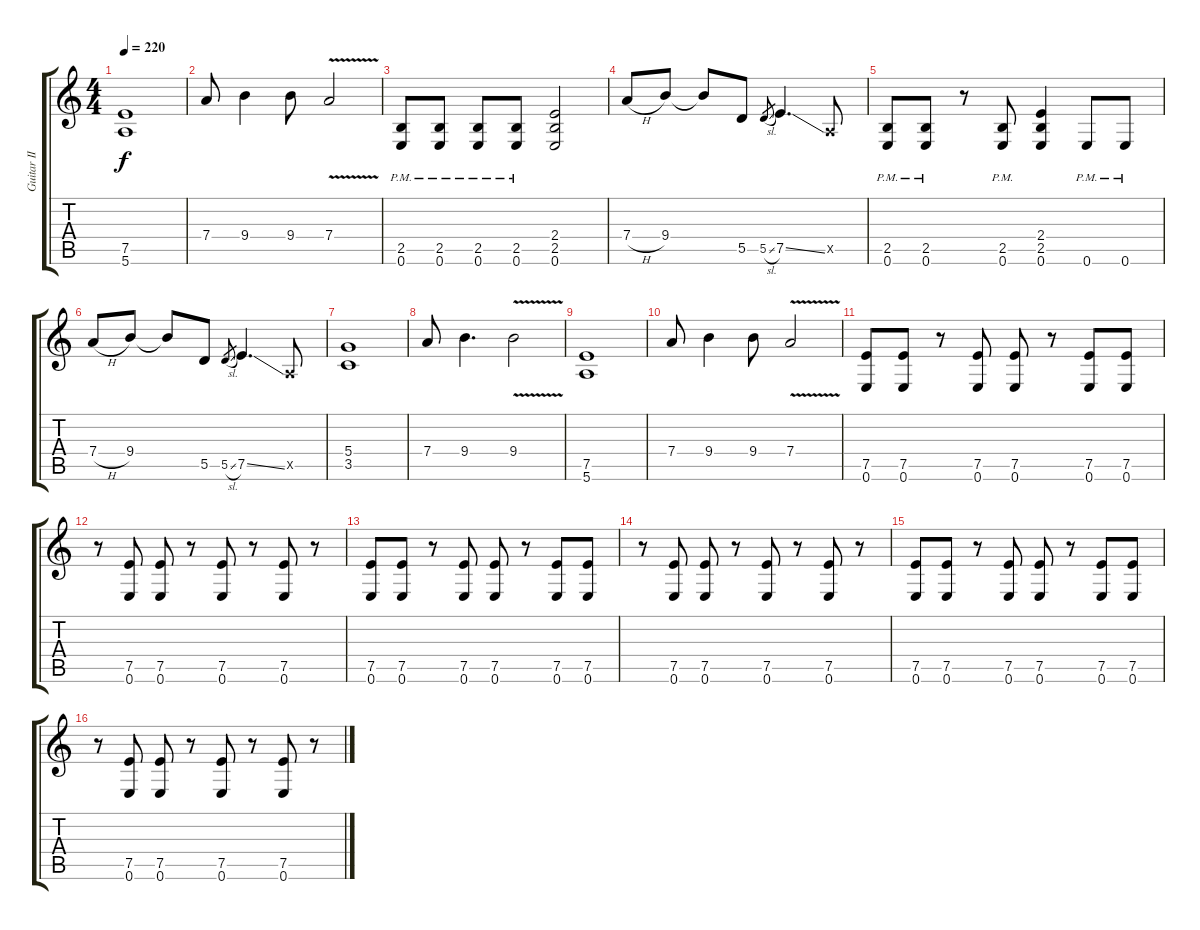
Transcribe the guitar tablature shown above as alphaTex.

\track ("Guitar II" "Guitar II") {instrument distortionguitar}
\staff {score tabs}
\tuning (E4 B3 G3 D3 A2 E2) {hide}
\ts (4 4)
\tempo 220
\clef g2
\ks c
(7.5 5.6).1{dy f} |
7.4.8 9.4.4 9.4.8 7.4{v}.2 |
(2.5{pm} 0.6{pm}).8 (2.5{pm} 0.6{pm}).8 (2.5{pm} 0.6{pm}).8 (2.5{pm} 0.6{pm}).8 (2.4 2.5 0.6).2 |
7.4{h}.8 9.4.8 9.4{t}.8 5.5.8 5.5{sl}.8{gr} 7.5{ss}.4{d} 0.5{x}.8 |
(2.5{pm} 0.6{pm}).8 (2.5{pm} 0.6{pm}).8 r.8 (2.5{pm} 0.6{pm}).8 (2.4 2.5 0.6).4 0.6{pm}.8 0.6{pm}.8 |
7.4{h}.8 9.4.8 9.4{t}.8 5.5.8 5.5{sl}.8{gr} 7.5{ss}.4{d} 0.5{x}.8 |
(5.4 3.5).1 |
7.4.8 9.4.4{d} 9.4{v}.2 |
(7.5 5.6).1 |
7.4.8 9.4.4 9.4.8 7.4{v}.2 |
(7.5 0.6).8 (7.5 0.6).8 r.8 (7.5 0.6).8 (7.5 0.6).8 r.8 (7.5 0.6).8 (7.5 0.6).8 |
r.8 (7.5 0.6).8 (7.5 0.6).8 r.8 (7.5 0.6).8 r.8 (7.5 0.6).8 r.8 |
(7.5 0.6).8 (7.5 0.6).8 r.8 (7.5 0.6).8 (7.5 0.6).8 r.8 (7.5 0.6).8 (7.5 0.6).8 |
r.8 (7.5 0.6).8 (7.5 0.6).8 r.8 (7.5 0.6).8 r.8 (7.5 0.6).8 r.8 |
(7.5 0.6).8 (7.5 0.6).8 r.8 (7.5 0.6).8 (7.5 0.6).8 r.8 (7.5 0.6).8 (7.5 0.6).8 |
r.8 (7.5 0.6).8 (7.5 0.6).8 r.8 (7.5 0.6).8 r.8 (7.5 0.6).8 r.8
